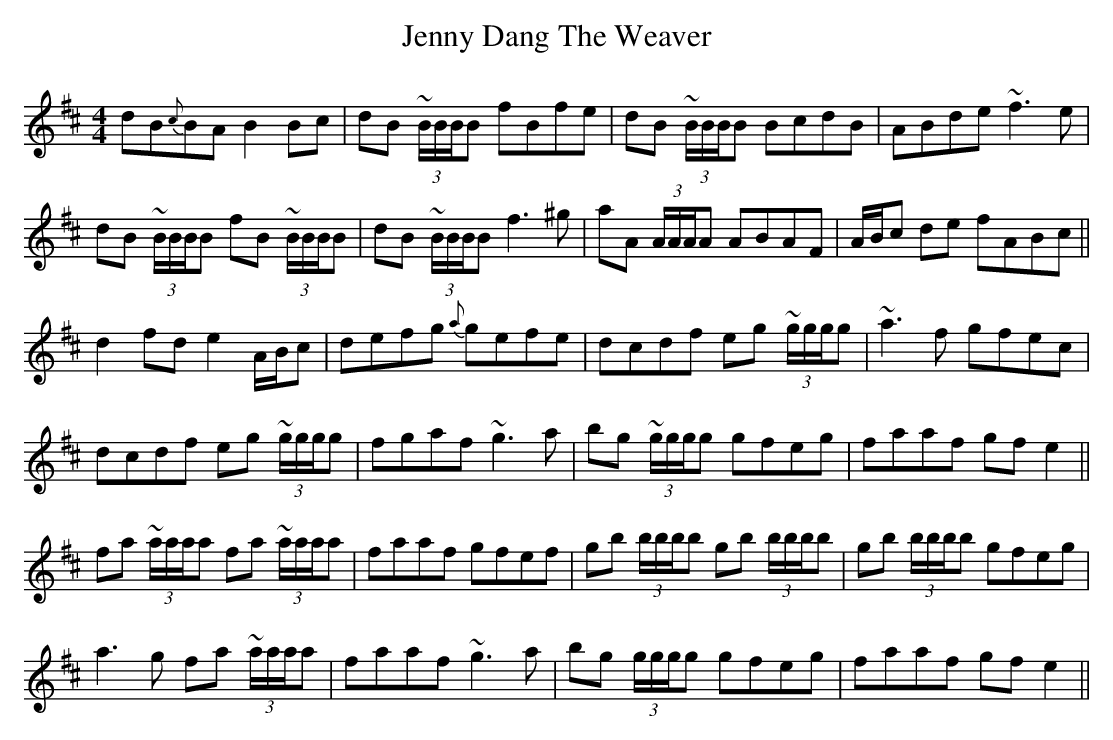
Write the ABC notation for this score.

X:1
T: Jenny Dang The Weaver
M: 4/4
L: 1/8
K: Bmin
dB{c}BA B2 Bc|dB ~(3B/B/B/B fBfe|dB ~(3B/B/B/B BcdB|ABde ~f3 e|
dB ~(3B/B/B/B fB ~(3B/B/B/B |dB ~(3B/B/B/B f3 ^g|aA (3A/A/A/A ABAF|A/B/c de fABc||
d2 fd e2 A/B/c|defg {a}gefe|dcdf eg ~(3g/g/g/g|~a3 f gfec|
dcdf eg ~(3g/g/g/g|fgaf ~g3 a|bg ~(3g/g/g/g gfeg|faaf gf e2||
fa ~(3a/a/a/a fa ~(3a/a/a/a|faaf gfef|gb (3b/b/b/b gb (3b/b/b/b|gb (3b/b/b/b gfeg|
a3 g fa ~(3a/a/a/a|faaf ~g3 a|bg (3g/g/g/g gfeg|faaf gf e2||
